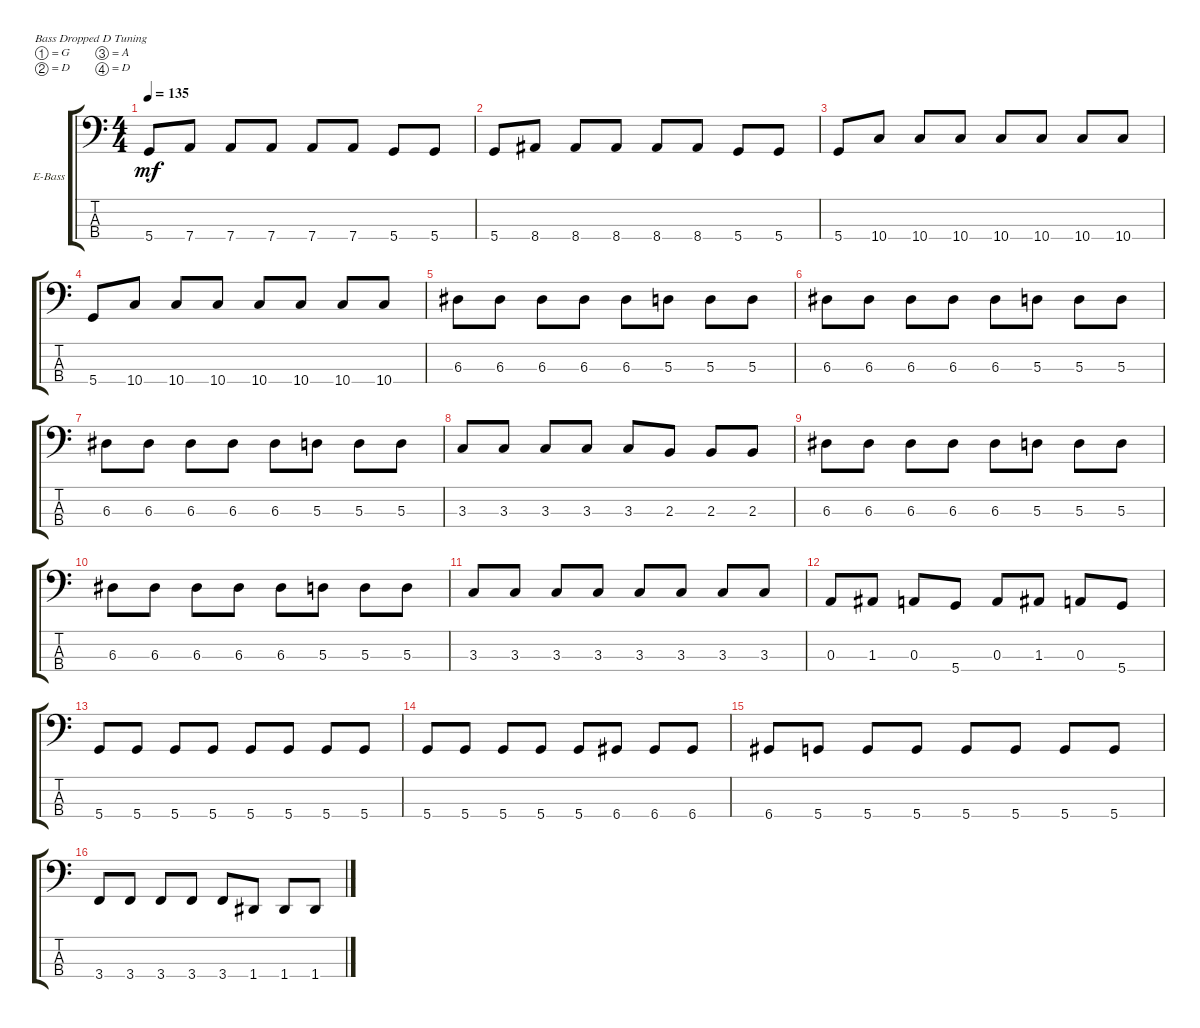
\defaultSystemsLayout 4
\bracketExtendMode groupsimilarinstruments
\firstSystemTrackNameOrientation horizontal
\otherSystemsTrackNameOrientation horizontal
\track ("Electric Bass" "E-Bass") {instrument electricbassfinger}
\staff {score tabs}
\tuning (G2 D2 A1 D1)
\ts (4 4)
\tempo 135
\clef f4
\ks c
5.4.8{dy mf} 7.4.8 7.4.8 7.4.8 7.4.8 7.4.8 5.4.8 5.4.8 |
5.4.8 8.4.8 8.4.8 8.4.8 8.4.8 8.4.8 5.4.8 5.4.8 |
5.4.8 10.4.8 10.4.8 10.4.8 10.4.8 10.4.8 10.4.8 10.4.8 |
5.4.8 10.4.8 10.4.8 10.4.8 10.4.8 10.4.8 10.4.8 10.4.8 |
6.3.8 6.3.8 6.3.8 6.3.8 6.3.8 5.3.8 5.3.8 5.3.8 |
6.3.8 6.3.8 6.3.8 6.3.8 6.3.8 5.3.8 5.3.8 5.3.8 |
6.3.8 6.3.8 6.3.8 6.3.8 6.3.8 5.3.8 5.3.8 5.3.8 |
3.3.8 3.3.8 3.3.8 3.3.8 3.3.8 2.3.8 2.3.8 2.3.8 |
6.3.8 6.3.8 6.3.8 6.3.8 6.3.8 5.3.8 5.3.8 5.3.8 |
6.3.8 6.3.8 6.3.8 6.3.8 6.3.8 5.3.8 5.3.8 5.3.8 |
3.3.8 3.3.8 3.3.8 3.3.8 3.3.8 3.3.8 3.3.8 3.3.8 |
0.3.8 1.3.8 0.3.8 5.4.8 0.3.8 1.3.8 0.3.8 5.4.8 |
5.4.8 5.4.8 5.4.8 5.4.8 5.4.8 5.4.8 5.4.8 5.4.8 |
5.4.8 5.4.8 5.4.8 5.4.8 5.4.8 6.4.8 6.4.8 6.4.8 |
6.4.8 5.4.8 5.4.8 5.4.8 5.4.8 5.4.8 5.4.8 5.4.8 |
3.4.8 3.4.8 3.4.8 3.4.8 3.4.8 1.4.8 1.4.8 1.4.8
